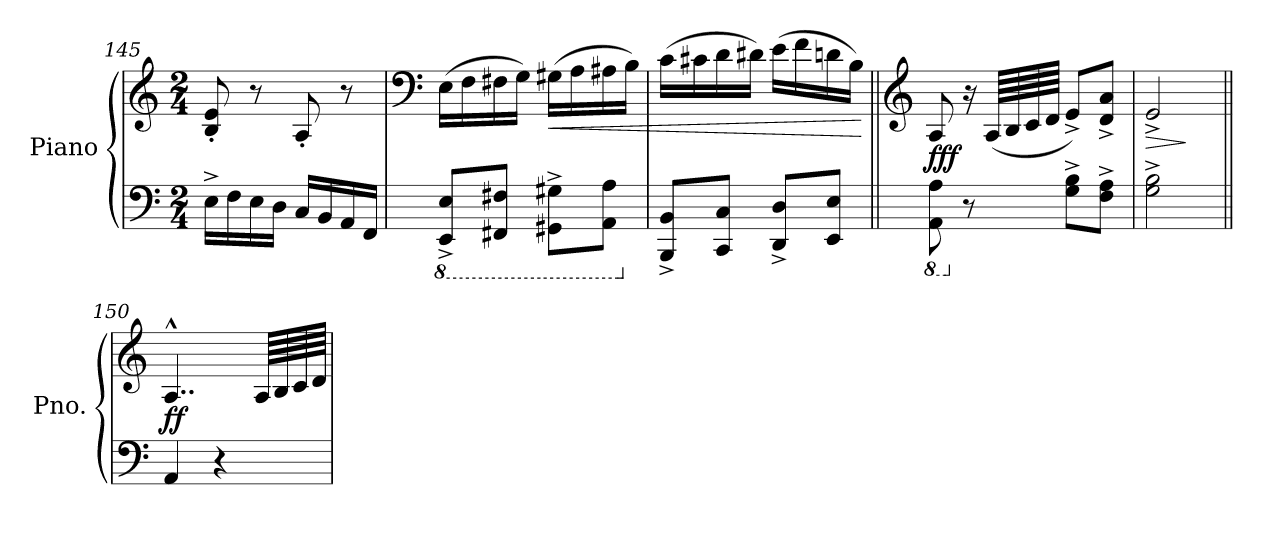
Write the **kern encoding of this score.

**kern	**kern	**dynam
*part1	*part1	*part1
*staff2	*staff1	*staff1/2
*I"Piano	*	*
*I'Pno.	*	*
*clefF4	*clefG2	*
*k[]	*k[]	*
*M2/4	*M2/4	*
=145	=145	=145
16E^\LL	8B/' 8e/'	.
16F\	.	.
16E\	8r	.
16D\JJ	.	.
16C/LL	8A'/	.
16BB/	.	.
16AA/	8r	.
16FF/JJ	.	.
=146	=146	=146
*	*clefF4	*
*8ba	*	*
8EEE/^ 8EE/^L	(>16E\LL	.
.	16F\	.
8FFF#X/ 8FF#X/J	16F#X\	.
.	16G\JJ)	.
!	!	!LO:HP:b
8GGG#X\^ 8GG#X\^L	(>16G#X\LL	<
.	16A\	.
8AAA\ 8AA\J	16A#X\	.
.	16B\JJ)	.
=147	=147	=147
*X8ba	*	*
8BBB/^ 8BB/^L	(>16c\LL	.
.	16c#X\	.
8CC/ 8C/J	16d\	.
.	16d#X\JJ)	.
8DD/^ 8D/^L	(>16e\LL	.
.	16f\	.
8EE/ 8E/J	16dn\	.
.	16B\JJ)	.
.	.	[
!!LO:LB:g=z
=148||	=148||	=148||
*	*clefG2	*
*8ba	*	*
!	!	!LO:DY:b
8AAA\ 8AA\	8A/	fff
*X8ba	*	*
8r	16r	.
.	(<64A/LLLL	.
.	64B/	.
.	64c/	.
.	64d/JJJJ	.
8G\^ 8B\^L	8e^/L)	.
8F\^ 8A\^J	8d/^ 8a/^J	.
=149	=149	=149
!	!	!LO:HP:b
2G\^ 2B\^	2e^/	>
.	.	]
!!LO:LB:g=z
=150||	=150||	=150||
!	!	!LO:DY:b
4AA/	4..A^^/	ff
4r	.	.
.	64A/LLLL	.
.	64B/	.
.	64c/	.
.	64d/JJJJ	.
=	=	=
*-	*-	*-
